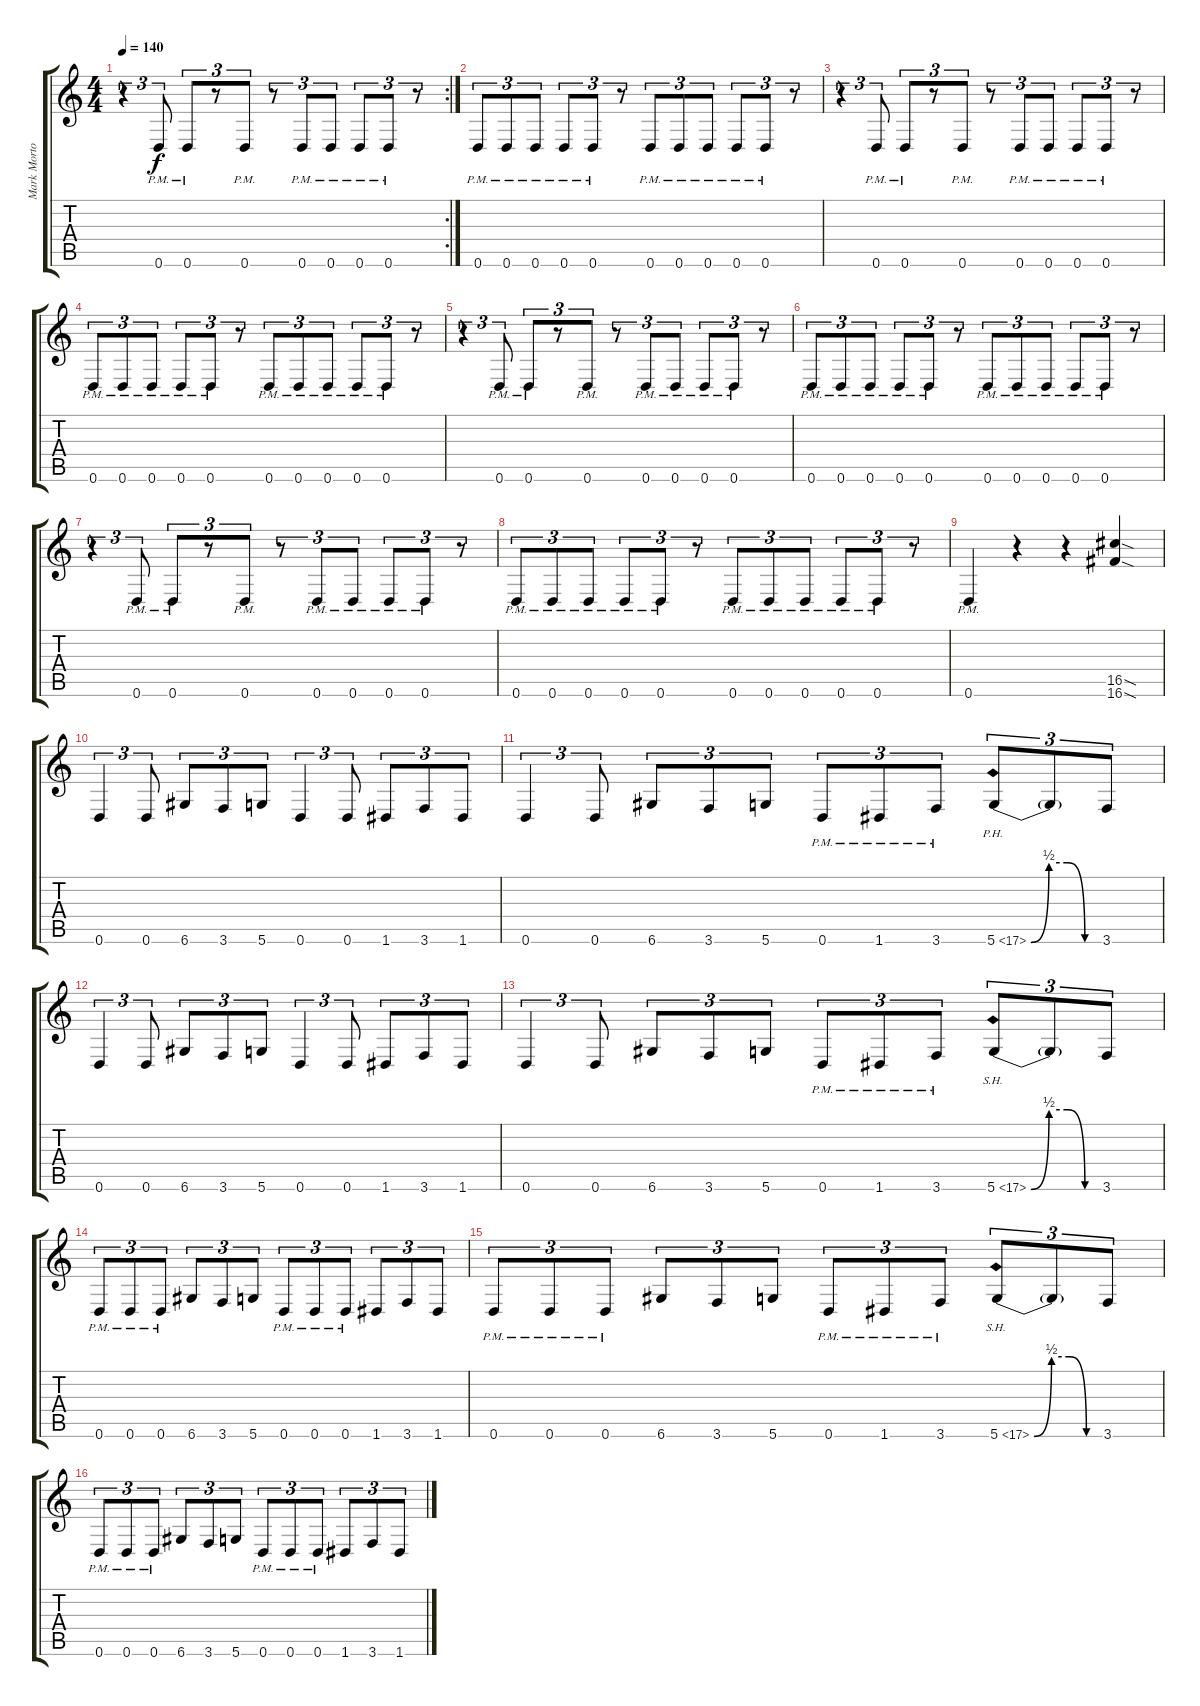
\track ("Mark Morton" "Mark Morto") {instrument distortionguitar}
\staff {score tabs}
\tuning (E4 B3 G3 D3 A2 D2) {hide}
\rc 2
\ts (4 4)
\tempo 140
\clef g2
\ks c
r.4{tu (3 2) dy f} 0.6{pm}.8{tu (3 2)} 0.6{pm}.8{tu (3 2)} r.8{tu (3 2)} 0.6{pm}.8{tu (3 2)} r.8{tu (3 2)} 0.6{pm}.8{tu (3 2)} 0.6{pm}.8{tu (3 2)} 0.6{pm}.8{tu (3 2)} 0.6{pm}.8{tu (3 2)} r.8{tu (3 2)} |
0.6{pm}.8{tu (3 2)} 0.6{pm}.8{tu (3 2)} 0.6{pm}.8{tu (3 2)} 0.6{pm}.8{tu (3 2)} 0.6{pm}.8{tu (3 2)} r.8{tu (3 2)} 0.6{pm}.8{tu (3 2)} 0.6{pm}.8{tu (3 2)} 0.6{pm}.8{tu (3 2)} 0.6{pm}.8{tu (3 2)} 0.6{pm}.8{tu (3 2)} r.8{tu (3 2)} |
r.4{tu (3 2)} 0.6{pm}.8{tu (3 2)} 0.6{pm}.8{tu (3 2)} r.8{tu (3 2)} 0.6{pm}.8{tu (3 2)} r.8{tu (3 2)} 0.6{pm}.8{tu (3 2)} 0.6{pm}.8{tu (3 2)} 0.6{pm}.8{tu (3 2)} 0.6{pm}.8{tu (3 2)} r.8{tu (3 2)} |
0.6{pm}.8{tu (3 2)} 0.6{pm}.8{tu (3 2)} 0.6{pm}.8{tu (3 2)} 0.6{pm}.8{tu (3 2)} 0.6{pm}.8{tu (3 2)} r.8{tu (3 2)} 0.6{pm}.8{tu (3 2)} 0.6{pm}.8{tu (3 2)} 0.6{pm}.8{tu (3 2)} 0.6{pm}.8{tu (3 2)} 0.6{pm}.8{tu (3 2)} r.8{tu (3 2)} |
r.4{tu (3 2)} 0.6{pm}.8{tu (3 2)} 0.6{pm}.8{tu (3 2)} r.8{tu (3 2)} 0.6{pm}.8{tu (3 2)} r.8{tu (3 2)} 0.6{pm}.8{tu (3 2)} 0.6{pm}.8{tu (3 2)} 0.6{pm}.8{tu (3 2)} 0.6{pm}.8{tu (3 2)} r.8{tu (3 2)} |
0.6{pm}.8{tu (3 2)} 0.6{pm}.8{tu (3 2)} 0.6{pm}.8{tu (3 2)} 0.6{pm}.8{tu (3 2)} 0.6{pm}.8{tu (3 2)} r.8{tu (3 2)} 0.6{pm}.8{tu (3 2)} 0.6{pm}.8{tu (3 2)} 0.6{pm}.8{tu (3 2)} 0.6{pm}.8{tu (3 2)} 0.6{pm}.8{tu (3 2)} r.8{tu (3 2)} |
r.4{tu (3 2)} 0.6{pm}.8{tu (3 2)} 0.6{pm}.8{tu (3 2)} r.8{tu (3 2)} 0.6{pm}.8{tu (3 2)} r.8{tu (3 2)} 0.6{pm}.8{tu (3 2)} 0.6{pm}.8{tu (3 2)} 0.6{pm}.8{tu (3 2)} 0.6{pm}.8{tu (3 2)} r.8{tu (3 2)} |
0.6{pm}.8{tu (3 2)} 0.6{pm}.8{tu (3 2)} 0.6{pm}.8{tu (3 2)} 0.6{pm}.8{tu (3 2)} 0.6{pm}.8{tu (3 2)} r.8{tu (3 2)} 0.6{pm}.8{tu (3 2)} 0.6{pm}.8{tu (3 2)} 0.6{pm}.8{tu (3 2)} 0.6{pm}.8{tu (3 2)} 0.6{pm}.8{tu (3 2)} r.8{tu (3 2)} |
0.6{pm}.4 r.4 r.4 (16.5{sod} 16.6{sod}).4 |
0.6.4{tu (3 2)} 0.6.8{tu (3 2)} 6.6.8{tu (3 2)} 3.6.8{tu (3 2)} 5.6.8{tu (3 2)} 0.6.4{tu (3 2)} 0.6.8{tu (3 2)} 1.6.8{tu (3 2)} 3.6.8{tu (3 2)} 1.6.8{tu (3 2)} |
0.6.4{tu (3 2)} 0.6.8{tu (3 2)} 6.6.8{tu (3 2)} 3.6.8{tu (3 2)} 5.6.8{tu (3 2)} 0.6{pm}.8{tu (3 2)} 1.6{pm}.8{tu (3 2)} 3.6{pm}.8{tu (3 2)} 5.6{be (custom 0 0 15 2 30 2 45 0 60 0) ph 12}.8{tu (3 2)} 5.6{t}.8{tu (3 2)} 3.6.8{tu (3 2)} |
0.6.4{tu (3 2)} 0.6.8{tu (3 2)} 6.6.8{tu (3 2)} 3.6.8{tu (3 2)} 5.6.8{tu (3 2)} 0.6.4{tu (3 2)} 0.6.8{tu (3 2)} 1.6.8{tu (3 2)} 3.6.8{tu (3 2)} 1.6.8{tu (3 2)} |
0.6.4{tu (3 2)} 0.6.8{tu (3 2)} 6.6.8{tu (3 2)} 3.6.8{tu (3 2)} 5.6.8{tu (3 2)} 0.6{pm}.8{tu (3 2)} 1.6{pm}.8{tu (3 2)} 3.6{pm}.8{tu (3 2)} 5.6{be (custom 0 0 15 2 30 2 45 0 60 0) sh 12}.8{tu (3 2)} 5.6{t}.8{tu (3 2)} 3.6.8{tu (3 2)} |
0.6{pm}.8{tu (3 2)} 0.6{pm}.8{tu (3 2)} 0.6{pm}.8{tu (3 2)} 6.6.8{tu (3 2)} 3.6.8{tu (3 2)} 5.6.8{tu (3 2)} 0.6{pm}.8{tu (3 2)} 0.6{pm}.8{tu (3 2)} 0.6{pm}.8{tu (3 2)} 1.6.8{tu (3 2)} 3.6.8{tu (3 2)} 1.6.8{tu (3 2)} |
0.6{pm}.8{tu (3 2)} 0.6{pm}.8{tu (3 2)} 0.6{pm}.8{tu (3 2)} 6.6.8{tu (3 2)} 3.6.8{tu (3 2)} 5.6.8{tu (3 2)} 0.6{pm}.8{tu (3 2)} 1.6{pm}.8{tu (3 2)} 3.6{pm}.8{tu (3 2)} 5.6{be (custom 0 0 15 2 30 2 45 0 60 0) sh 12}.8{tu (3 2)} 5.6{t}.8{tu (3 2)} 3.6.8{tu (3 2)} |
0.6{pm}.8{tu (3 2)} 0.6{pm}.8{tu (3 2)} 0.6{pm}.8{tu (3 2)} 6.6.8{tu (3 2)} 3.6.8{tu (3 2)} 5.6.8{tu (3 2)} 0.6{pm}.8{tu (3 2)} 0.6{pm}.8{tu (3 2)} 0.6{pm}.8{tu (3 2)} 1.6.8{tu (3 2)} 3.6.8{tu (3 2)} 1.6.8{tu (3 2)}
